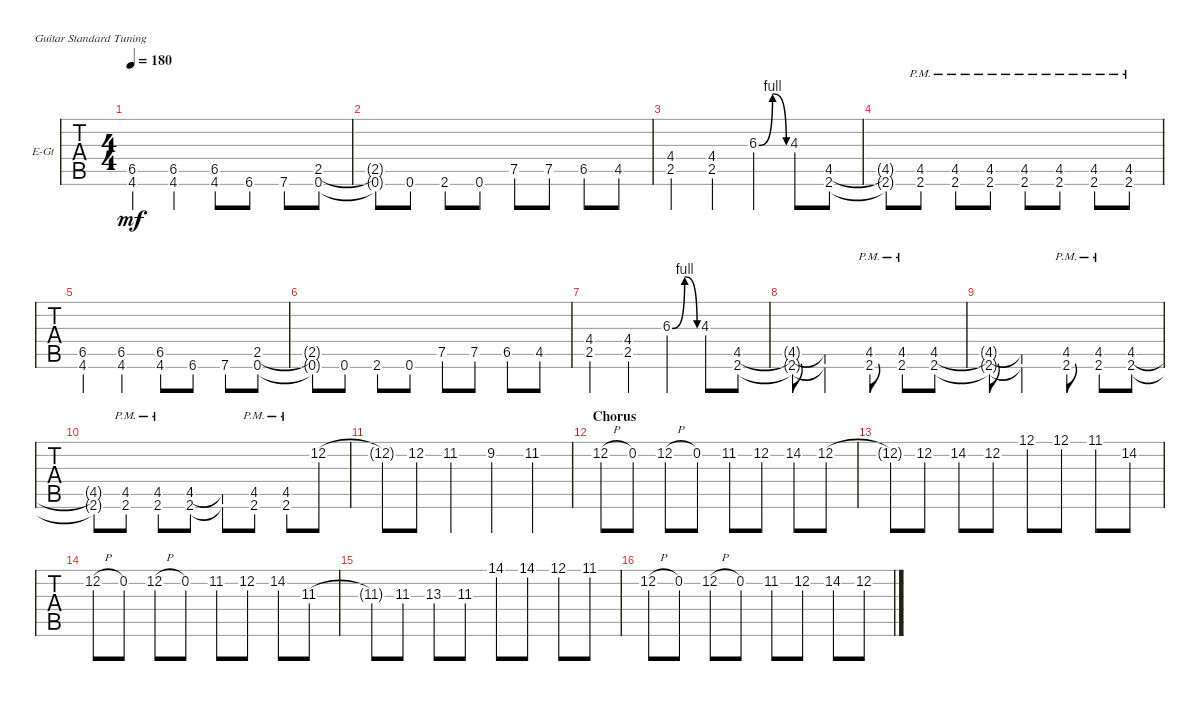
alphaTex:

\defaultSystemsLayout 4
\bracketExtendMode groupsimilarinstruments
\firstSystemTrackNameOrientation horizontal
\otherSystemsTrackNameOrientation horizontal
\track ("Matthew" "E-Gt") {instrument distortionguitar}
\staff {tabs}
\tuning (E4 B3 G3 D3 A2 E2)
\ts (4 4)
\tempo 180
\clef g2
\ks c
(4.6 6.5).4{dy mf} (4.6 6.5).4 (4.6 6.5).8 6.6.8 7.6.8 (0.6 2.5).8 |
(0.6{t} 2.5{t}).8 0.6.8 2.6.8 0.6.8 7.5.8 7.5.8 6.5.8 4.5.8 |
(4.4 2.5).4 (2.5 4.4).4 6.3{be (bendrelease 0 0 10.2 4 20.4 4 30 0)}.4 4.3.8 (2.6 4.5).8 |
(2.6{t} 4.5{t}).8 (2.6{pm} 4.5{pm}).8 (2.6{pm} 4.5{pm}).8 (2.6{pm} 4.5{pm}).8 (2.6{pm} 4.5{pm}).8 (2.6{pm} 4.5{pm}).8 (2.6{pm} 4.5{pm}).8 (2.6{pm} 4.5{pm}).8 |
(4.6 6.5).4 (4.6 6.5).4 (4.6 6.5).8 6.6.8 7.6.8 (0.6 2.5).8 |
(0.6{t} 2.5{t}).8 0.6.8 2.6.8 0.6.8 7.5.8 7.5.8 6.5.8 4.5.8 |
(4.4 2.5).4 (2.5 4.4).4 6.3{be (bendrelease 0 0 10.2 4 20.4 4 30 0)}.4 4.3.8 (2.6 4.5).8 |
(2.6{t} 4.5{t}).8 (2.6{t} 4.5{t}).2 (2.6{pm} 4.5{pm}).8 (2.6{pm} 4.5{pm}).8 (2.6 4.5).8 |
(2.6{t} 4.5{t}).8 (2.6{t} 4.5{t}).2 (2.6{pm} 4.5{pm}).8 (2.6{pm} 4.5{pm}).8 (2.6 4.5).8 |
(2.6{t} 4.5{t}).8 (2.6{pm} 4.5{pm}).8 (2.6{pm} 4.5{pm}).8 (2.6 4.5).8 (2.6{t} 4.5{t}).8 (2.6{pm} 4.5{pm}).8 (2.6{pm} 4.5{pm}).8 12.2.8 |
12.2{t}.8 12.2.8 11.2.4 9.2.4 11.2.4 |
\section ("" "Chorus")
12.2{h}.8 0.2.8 12.2{h}.8 0.2.8 11.2.8 12.2.8 14.2.8 12.2.8 |
12.2{t}.8 12.2.8 14.2.8 12.2.8 12.1.8 12.1.8 11.1.8 14.2.8 |
12.2{h}.8 0.2.8 12.2{h}.8 0.2.8 11.2.8 12.2.8 14.2.8 11.3.8 |
11.3{t}.8 11.3.8 13.3.8 11.3.8 14.1.8 14.1.8 12.1.8 11.1.8 |
12.2{h}.8 0.2.8 12.2{h}.8 0.2.8 11.2.8 12.2.8 14.2.8 12.2.8
